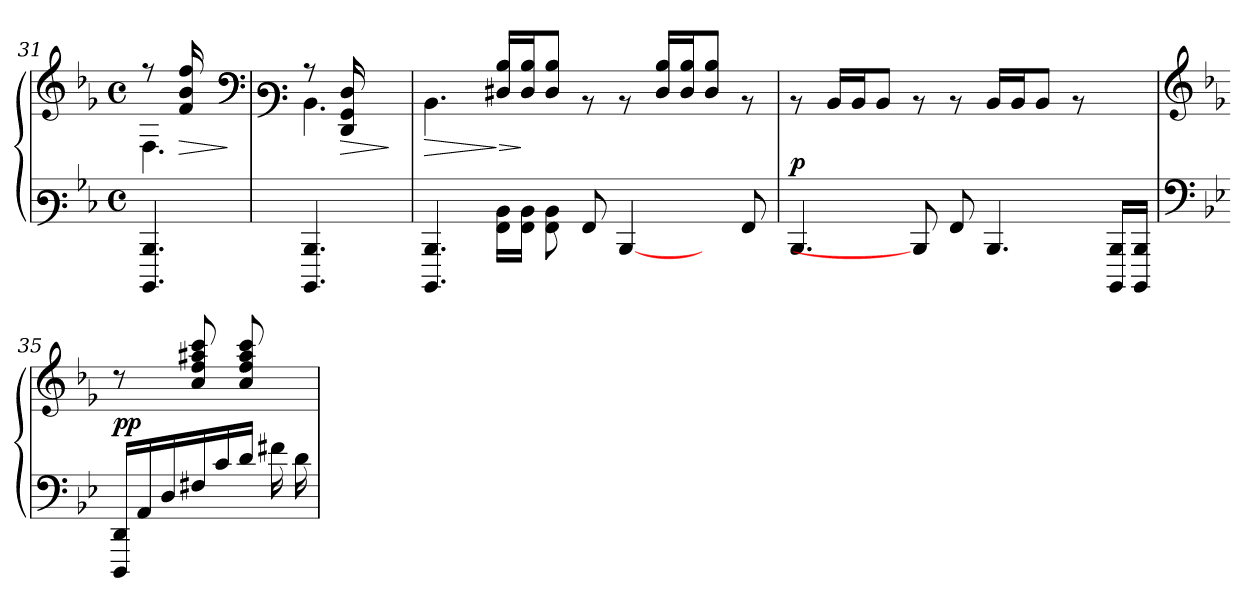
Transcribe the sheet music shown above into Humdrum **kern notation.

**kern	**kern	**dynam
*part1	*part1	*part1
*staff2	*staff1	*staff1/2
*clefF3	*clefG3	*
*k[b-e-]	*k[b-e-]	*
*M4/4	*M4/4	*
*met(c)	*met(c)	*
=31	=31	=31
*	*^	*
4.DDD/ 4.DD/	8rdd	4.D\	.
!	!	!	!LO:HP:b
!	!	!	!LO:HP:n=1:b
.	16d/ 16g/ 16dd/LL	.	> >
.	8.ryy	.	.
*	*v	*v	*
*	*clefF4	*
.	.	] ]
!!LO:LB:g=z
=32	=32	=32
*	*clefF3	*
*	*^	*
4.DDD/ 4.DD/	8rc	4.D\	.
!	!	!	!LO:HP:b
!	!	!	!LO:HP:n=1:b
.	16FF/ 16BB-/ 16F/LL	.	> >
.	8.ryy	.	.
*	*v	*v	*
.	.	] ]
=33	=33	=33
!	!	!LO:HP:b
4.DDD/ 4.DD/	4.D\	>
!	!	!LO:HP:n=1:b
16AA\ 16D\LL	16F#X/ 16d/LL	] >
16AA\ 16D\JJ	16F#/ 16d/J	]
8AA\ 8D\	8F#/ 8d/J	.
8AA/	8rD	.
[4DD/	8rD	.
.	16F#/ 16d/LL	.
.	16F#/ 16d/J	.
8ryy	8F#/ 8d/J	.
8AA/	8rD	.
=34	=34	=34
!	!	!LO:DY:a=2
4.DD/	8rD	p
.	16D/LL	.
.	16D/J	.
.	8D/J	.
8DD/]	8rD	.
8AA/	8rD	.
4.DD/	16D/LL	.
.	16D/J	.
.	8D/J	.
.	8rD	.
16DDD/ 16DD/LL	8ryy	.
16DDD/ 16DD/JJ	.	.
!!LO:PB:g=z
=35	=35	=35
*clefF4	*clefG3	*
*k[b-e-]	*k[b-e-]	*
!	!	!LO:DY:a=2
16DDD/ 16DD/LL	8rb	pp
16AA/	.	.
16D/	16ryy	.
16F#X/	8a/ 8dd/ 8ff#X/ 8aa/L	.
16c/	.	.
16d/JJ	8a/ 8dd/ 8ff#/ 8aa/	.
16f#X\LL	.	.
16d\	16ryy	.
=	=	=
*-	*-	*-
